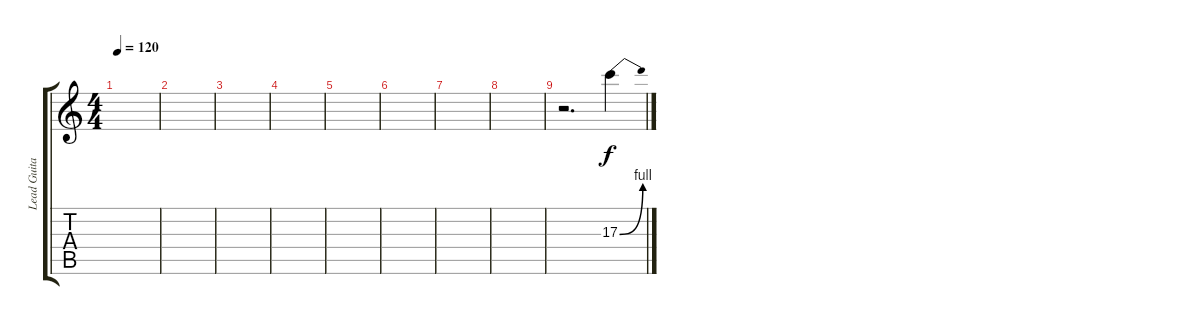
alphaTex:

\track ("Lead Guitar" "Lead Guita") {instrument distortionguitar}
\staff {score tabs}
\tuning (E4 B3 G3 D3 A2 D2) {hide}
\ts (4 4)
\tempo 120
\clef g2
\ks c
|
|
|
|
|
|
|
|
r.2{d} 17.3{be (bend 0 0 60 4)}.4
